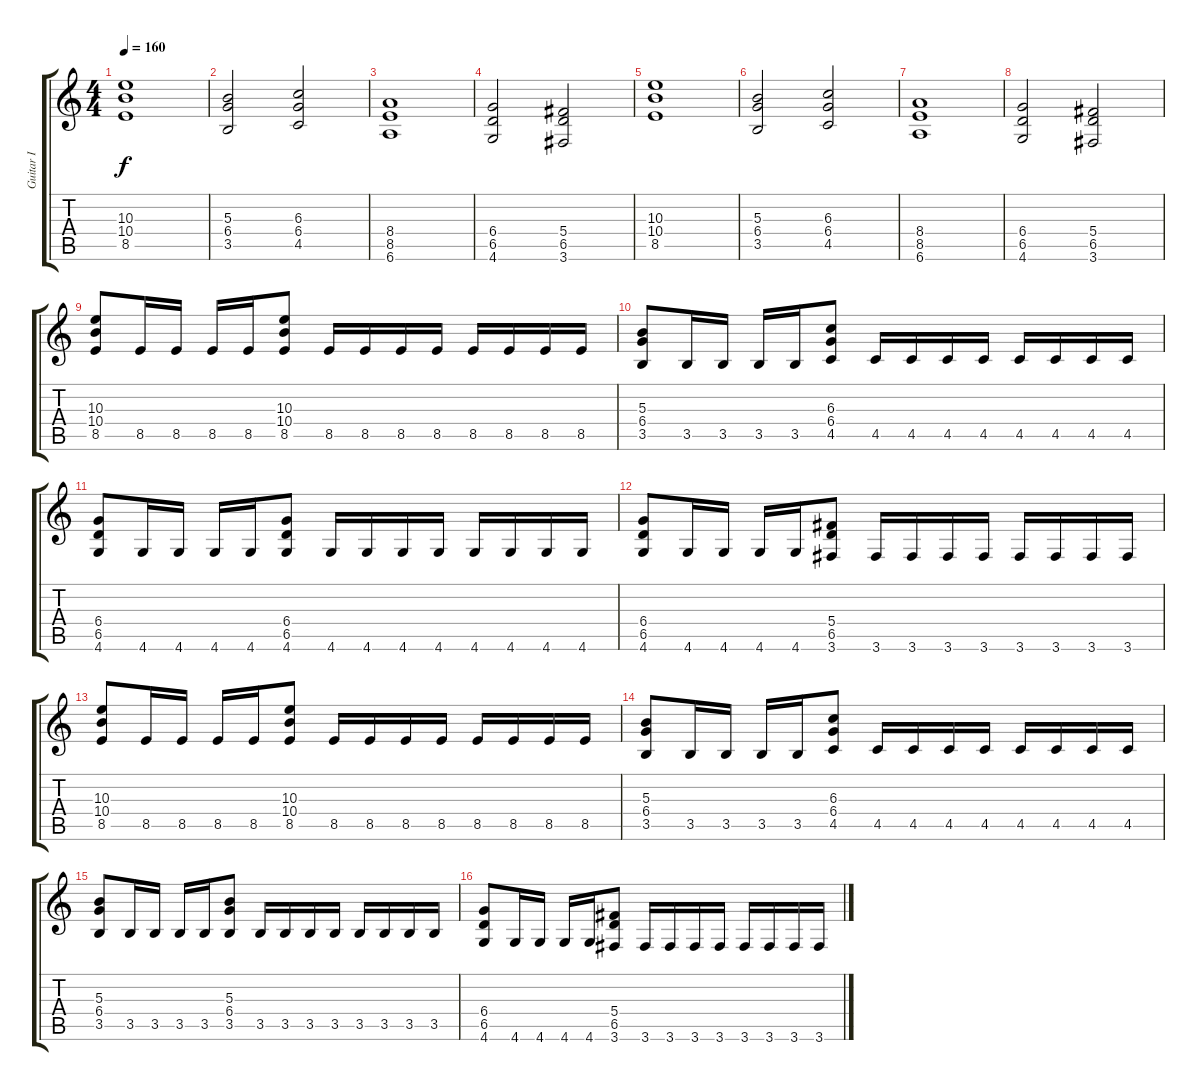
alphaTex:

\track ("Guitar I" "Guitar I") {instrument distortionguitar}
\staff {score tabs}
\tuning (Eb4 Bb3 Gb3 Db3 Ab2 Eb2) {hide}
\ts (4 4)
\tempo 160
\clef g2
\ks c
(10.3 10.4 8.5).1{dy f} |
(5.3 6.4 3.5).2 (6.3 6.4 4.5).2 |
(8.4 8.5 6.6).1 |
(6.4 6.5 4.6).2 (5.4 6.5 3.6).2 |
(10.3 10.4 8.5).1 |
(5.3 6.4 3.5).2 (6.3 6.4 4.5).2 |
(8.4 8.5 6.6).1 |
(6.4 6.5 4.6).2 (5.4 6.5 3.6).2 |
(10.3 10.4 8.5).8 8.5.16 8.5.16 8.5.16 8.5.16 (10.3 10.4 8.5).8 8.5.16 8.5.16 8.5.16 8.5.16 8.5.16 8.5.16 8.5.16 8.5.16 |
(5.3 6.4 3.5).8 3.5.16 3.5.16 3.5.16 3.5.16 (6.3 6.4 4.5).8 4.5.16 4.5.16 4.5.16 4.5.16 4.5.16 4.5.16 4.5.16 4.5.16 |
(6.4 6.5 4.6).8 4.6.16 4.6.16 4.6.16 4.6.16 (6.4 6.5 4.6).8 4.6.16 4.6.16 4.6.16 4.6.16 4.6.16 4.6.16 4.6.16 4.6.16 |
(6.4 6.5 4.6).8 4.6.16 4.6.16 4.6.16 4.6.16 (5.4 6.5 3.6).8 3.6.16 3.6.16 3.6.16 3.6.16 3.6.16 3.6.16 3.6.16 3.6.16 |
(10.3 10.4 8.5).8 8.5.16 8.5.16 8.5.16 8.5.16 (10.3 10.4 8.5).8 8.5.16 8.5.16 8.5.16 8.5.16 8.5.16 8.5.16 8.5.16 8.5.16 |
(5.3 6.4 3.5).8 3.5.16 3.5.16 3.5.16 3.5.16 (6.3 6.4 4.5).8 4.5.16 4.5.16 4.5.16 4.5.16 4.5.16 4.5.16 4.5.16 4.5.16 |
(5.3 6.4 3.5).8 3.5.16 3.5.16 3.5.16 3.5.16 (5.3 6.4 3.5).8 3.5.16 3.5.16 3.5.16 3.5.16 3.5.16 3.5.16 3.5.16 3.5.16 |
(6.4 6.5 4.6).8 4.6.16 4.6.16 4.6.16 4.6.16 (5.4 6.5 3.6).8 3.6.16 3.6.16 3.6.16 3.6.16 3.6.16 3.6.16 3.6.16 3.6.16
